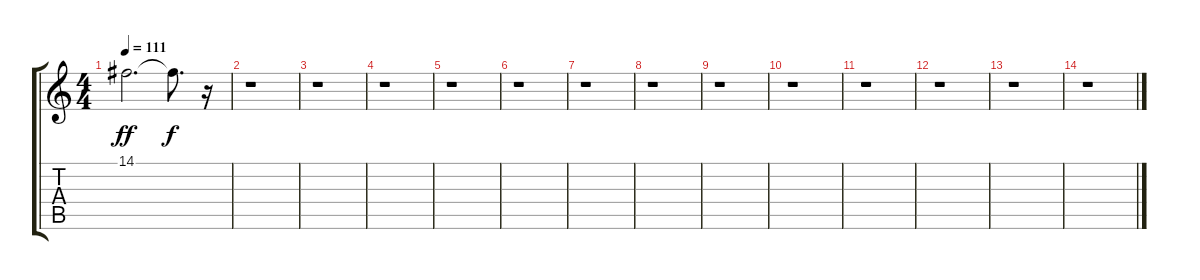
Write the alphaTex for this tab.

\track "" {instrument synthstrings1}
\staff {score tabs}
\tuning (E4 B3 G3 D3 A2 E2) {hide}
\ts (4 4)
\tempo 111
\clef g2
\ks c
14.1.2{d dy ff} 14.1{t}.8{d dy f} r.16 |
r.1 |
r.1 |
r.1 |
r.1 |
r.1 |
r.1 |
r.1 |
r.1 |
r.1 |
r.1 |
r.1 |
r.1 |
r.1
